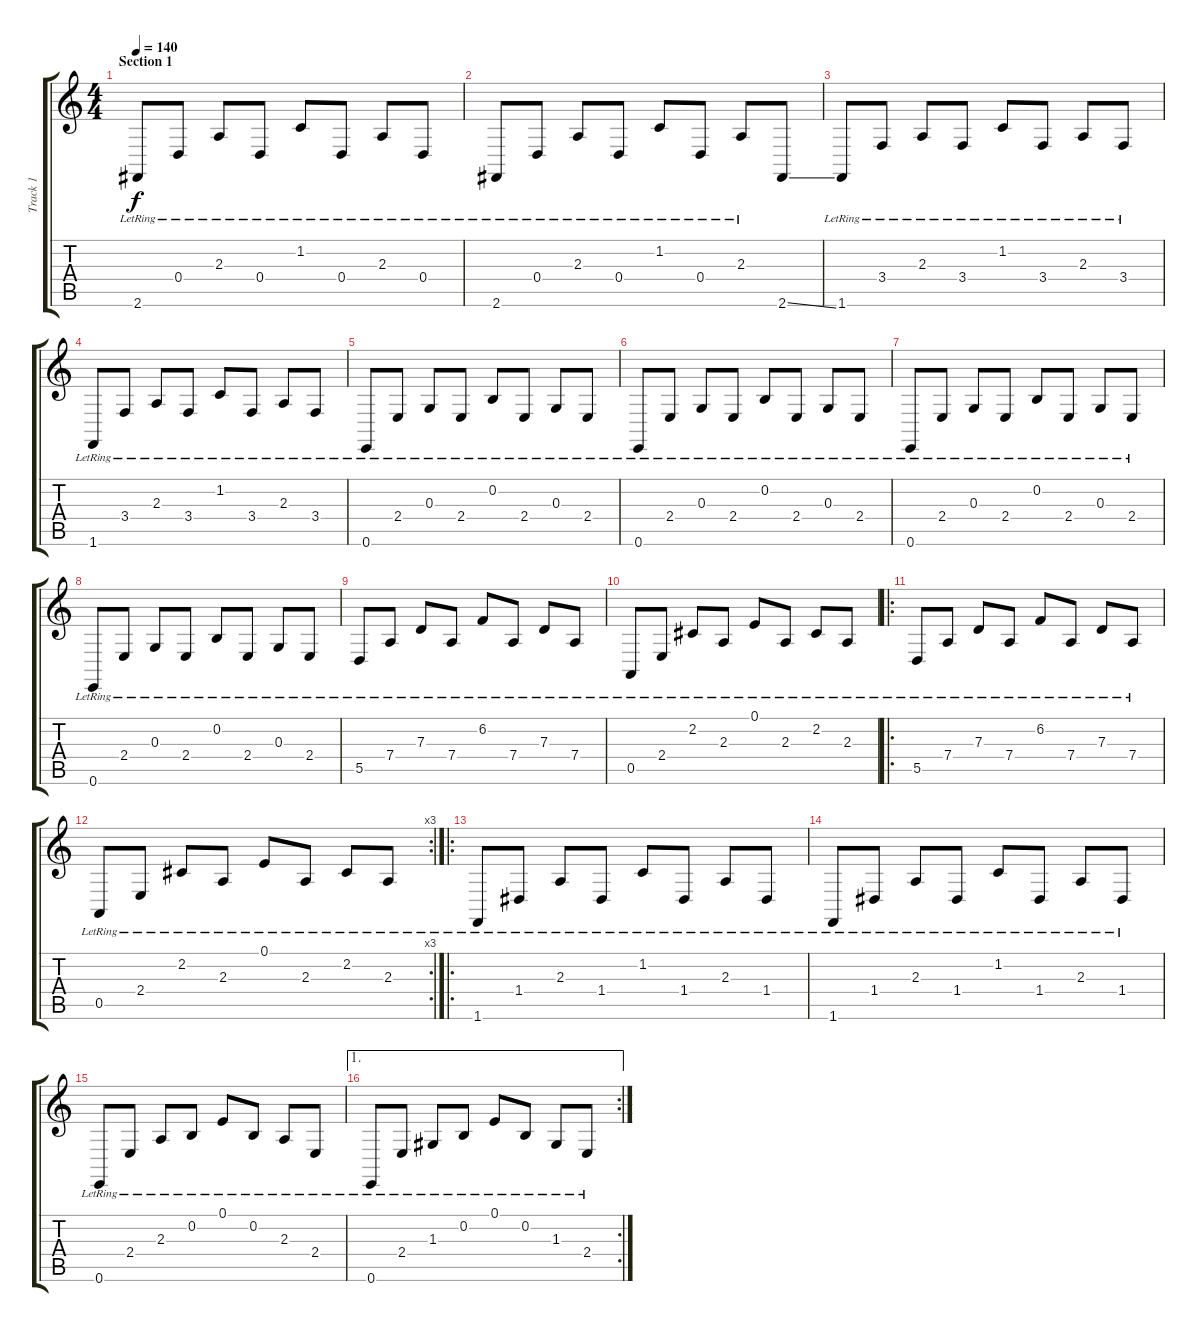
\track ("Track 1" "Track 1") {instrument orchestralharp}
\staff {score tabs}
\tuning (E4 B3 G3 D3 A2 E2) {hide}
\ts (4 4)
\section ("" "Section 1")
\tempo 140
\clef g2
\ks c
2.6{lr}.8{dy f instrument orchestralharp} 0.4{lr}.8 2.3{lr}.8 0.4{lr}.8 1.2{lr}.8 0.4{lr}.8 2.3{lr}.8 0.4{lr}.8 |
2.6{lr}.8 0.4{lr}.8 2.3{lr}.8 0.4{lr}.8 1.2{lr}.8 0.4{lr}.8 2.3{lr}.8 2.6{ss}.8 |
1.6{lr}.8 3.4{lr}.8 2.3{lr}.8 3.4{lr}.8 1.2{lr}.8 3.4{lr}.8 2.3{lr}.8 3.4{lr}.8 |
1.6{lr}.8 3.4{lr}.8 2.3{lr}.8 3.4{lr}.8 1.2{lr}.8 3.4{lr}.8 2.3{lr}.8 3.4{lr}.8 |
0.6{lr}.8 2.4{lr}.8 0.3{lr}.8 2.4{lr}.8 0.2{lr}.8 2.4{lr}.8 0.3{lr}.8 2.4{lr}.8 |
0.6{lr}.8 2.4{lr}.8 0.3{lr}.8 2.4{lr}.8 0.2{lr}.8 2.4{lr}.8 0.3{lr}.8 2.4{lr}.8 |
0.6{lr}.8 2.4{lr}.8 0.3{lr}.8 2.4{lr}.8 0.2{lr}.8 2.4{lr}.8 0.3{lr}.8 2.4{lr}.8 |
0.6{lr}.8 2.4{lr}.8 0.3{lr}.8 2.4{lr}.8 0.2{lr}.8 2.4{lr}.8 0.3{lr}.8 2.4{lr}.8 |
5.5{lr}.8 7.4{lr}.8 7.3{lr}.8 7.4{lr}.8 6.2{lr}.8 7.4{lr}.8 7.3{lr}.8 7.4{lr}.8 |
0.5{lr}.8 2.4{lr}.8 2.2{lr}.8 2.3{lr}.8 0.1{lr}.8 2.3{lr}.8 2.2{lr}.8 2.3{lr}.8 |
\ro
5.5{lr}.8 7.4{lr}.8 7.3{lr}.8 7.4{lr}.8 6.2{lr}.8 7.4{lr}.8 7.3{lr}.8 7.4{lr}.8 |
\rc 3
0.5{lr}.8 2.4{lr}.8 2.2{lr}.8 2.3{lr}.8 0.1{lr}.8 2.3{lr}.8 2.2{lr}.8 2.3{lr}.8 |
\ro
1.6{lr}.8 1.4{lr}.8 2.3{lr}.8 1.4{lr}.8 1.2{lr}.8 1.4{lr}.8 2.3{lr}.8 1.4{lr}.8 |
1.6{lr}.8 1.4{lr}.8 2.3{lr}.8 1.4{lr}.8 1.2{lr}.8 1.4{lr}.8 2.3{lr}.8 1.4{lr}.8 |
0.6{lr}.8 2.4{lr}.8 2.3{lr}.8 0.2{lr}.8 0.1{lr}.8 0.2{lr}.8 2.3{lr}.8 2.4{lr}.8 |
\ae 1
\rc 2
0.6{lr}.8 2.4{lr}.8 1.3{lr}.8 0.2{lr}.8 0.1{lr}.8 0.2{lr}.8 1.3{lr}.8 2.4{lr}.8
